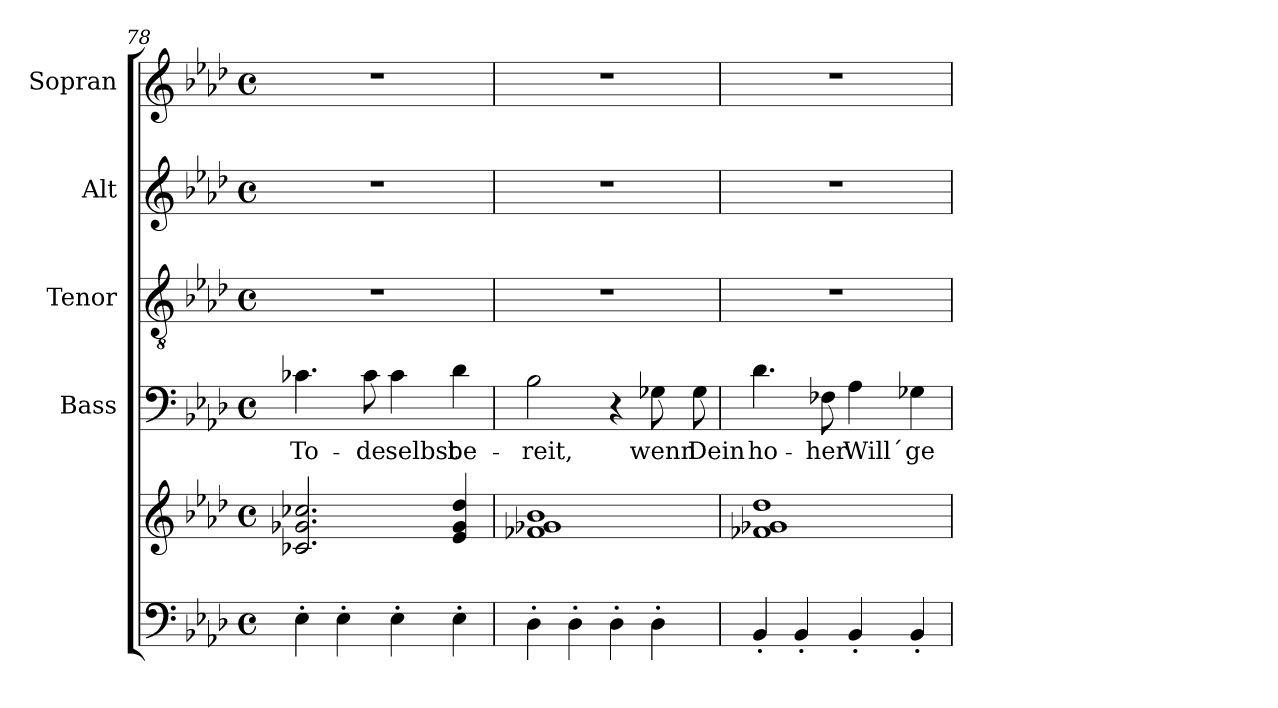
**kern	**kern	**kern	**text	**kern	**kern	**kern
*part5	*part5	*part4	*part4	*part3	*part2	*part1
*staff6	*staff5	*staff4	*staff4	*staff3	*staff2	*staff1
*	*	*I"Bass	*	*I"Tenor	*I"Alt	*I"Sopran
*	*	*I'B.	*	*I'T.	*I'A.	*I'S.
*clefF4	*clefG2	*clefF4	*	*clefGv2	*clefG2	*clefG2
*k[b-e-a-d-]	*k[b-e-a-d-]	*k[b-e-a-d-]	*	*k[b-e-a-d-]	*k[b-e-a-d-]	*k[b-e-a-d-]
*A-:	*A-:	*A-:	*	*A-:	*A-:	*A-:
*M4/4	*M4/4	*M4/4	*	*M4/4	*M4/4	*M4/4
*met(c)	*met(c)	*met(c)	*	*met(c)	*met(c)	*met(c)
=78	=78	=78	=78	=78	=78	=78
!	!	!	!LO:LY:b	!	!	!
4E-'>\	2.c-X/ 2.g-X/ 2.cc-X/	4.c-X\	To-	1r	1r	1r
4E-'>\	.	.	.	.	.	.
!	!	!	!LO:LY:b	!	!	!
.	.	8c-\	-de	.	.	.
!	!	!	!LO:LY:b	!	!	!
4E-'>\	.	4c-\	selbst	.	.	.
!	!	!	!LO:LY:b	!	!	!
4E-'>\	4e-/ 4g-/ 4dd-/	4d-\	be-	.	.	.
!!LO:LB:g=z
=79	=79	=79	=79	=79	=79	=79
!	!	!	!LO:LY:b	!	!	!
4D-'>\	1f-X 1g-X 1b-	2B-\	-reit,	1r	1r	1r
4D-'>\	.	.	.	.	.	.
4D-'>\	.	4r	.	.	.	.
!	!	!	!LO:LY:b	!	!	!
4D-'>\	.	8G-X\	wenn	.	.	.
!	!	!	!LO:LY:b	!	!	!
.	.	8G-\	Dein	.	.	.
=80	=80	=80	=80	=80	=80	=80
!	!	!	!LO:LY:b	!	!	!
4BB-'</	1f-X 1g-X 1dd-	4.d-\	ho-	1r	1r	1r
4BB-'</	.	.	.	.	.	.
!	!	!	!LO:LY:b	!	!	!
.	.	8F-X\	-her	.	.	.
!	!	!	!LO:LY:b	!	!	!
4BB-'</	.	4A-\	Will´	.	.	.
!	!	!	!LO:LY:b	!	!	!
4BB-'</	.	4G-X\	ge-	.	.	.
=	=	=	=	=	=	=
*-	*-	*-	*-	*-	*-	*-
